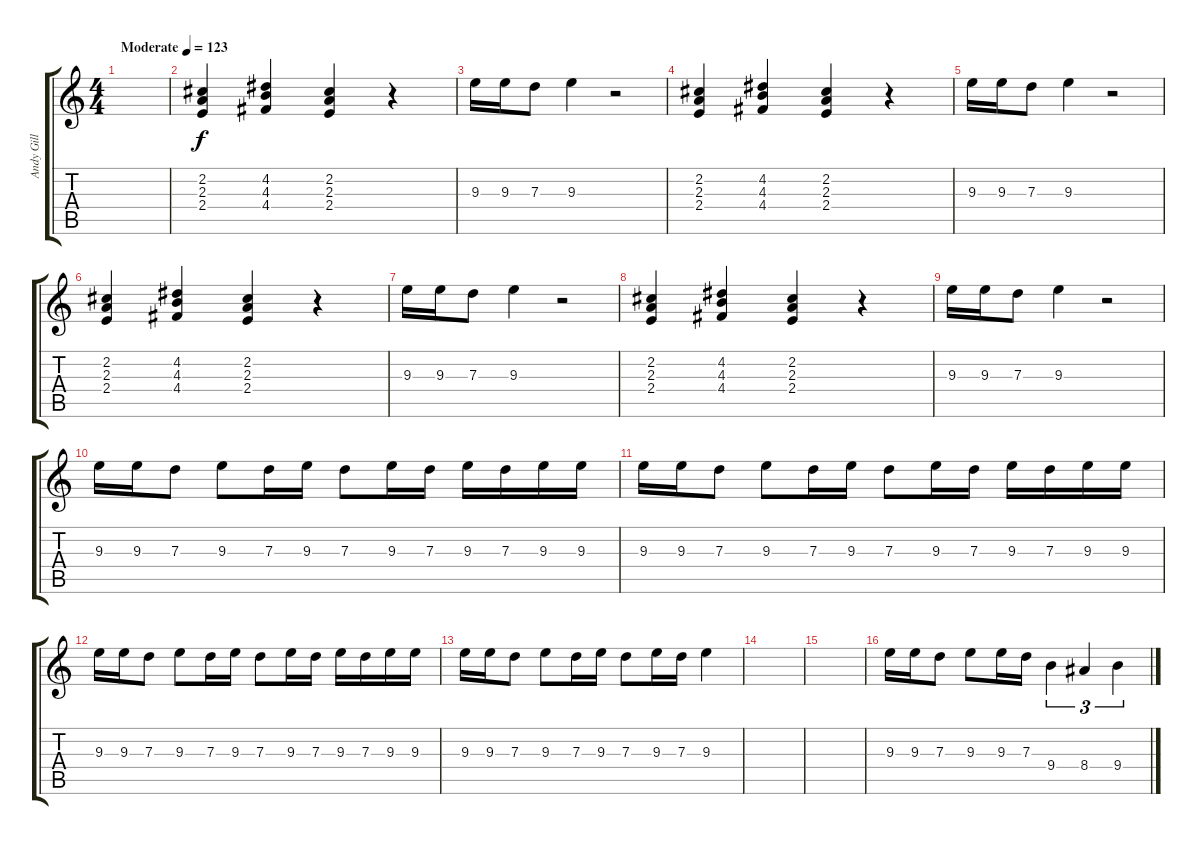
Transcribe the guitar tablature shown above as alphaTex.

\track ("Andy Gill" "Andy Gill") {instrument electricguitarclean}
\staff {score tabs}
\tuning (E4 B3 G3 D3 A2 E2) {hide}
\ts (4 4)
\tempo (123 "Moderate")
\clef g2
\ks c
|
(2.2 2.3 2.4).4 (4.2 4.3 4.4).4 (2.2 2.3 2.4).4 r.4 |
9.3.16 9.3.16 7.3.8 9.3.4 r.2 |
(2.2 2.3 2.4).4 (4.2 4.3 4.4).4 (2.2 2.3 2.4).4 r.4 |
9.3.16 9.3.16 7.3.8 9.3.4 r.2 |
(2.2 2.3 2.4).4 (4.2 4.3 4.4).4 (2.2 2.3 2.4).4 r.4 |
9.3.16 9.3.16 7.3.8 9.3.4 r.2 |
(2.2 2.3 2.4).4 (4.2 4.3 4.4).4 (2.2 2.3 2.4).4 r.4 |
9.3.16 9.3.16 7.3.8 9.3.4 r.2 |
9.3.16 9.3.16 7.3.8 9.3.8 7.3.16 9.3.16 7.3.8 9.3.16 7.3.16 9.3.16 7.3.16 9.3.16 9.3.16 |
9.3.16 9.3.16 7.3.8 9.3.8 7.3.16 9.3.16 7.3.8 9.3.16 7.3.16 9.3.16 7.3.16 9.3.16 9.3.16 |
9.3.16 9.3.16 7.3.8 9.3.8 7.3.16 9.3.16 7.3.8 9.3.16 7.3.16 9.3.16 7.3.16 9.3.16 9.3.16 |
9.3.16 9.3.16 7.3.8 9.3.8 7.3.16 9.3.16 7.3.8 9.3.16 7.3.16 9.3.4 |
|
|
9.3.16 9.3.16 7.3.8 9.3.8 9.3.16 7.3.16 9.4.4{tu (3 2)} 8.4.4{tu (3 2)} 9.4.4{tu (3 2)}
